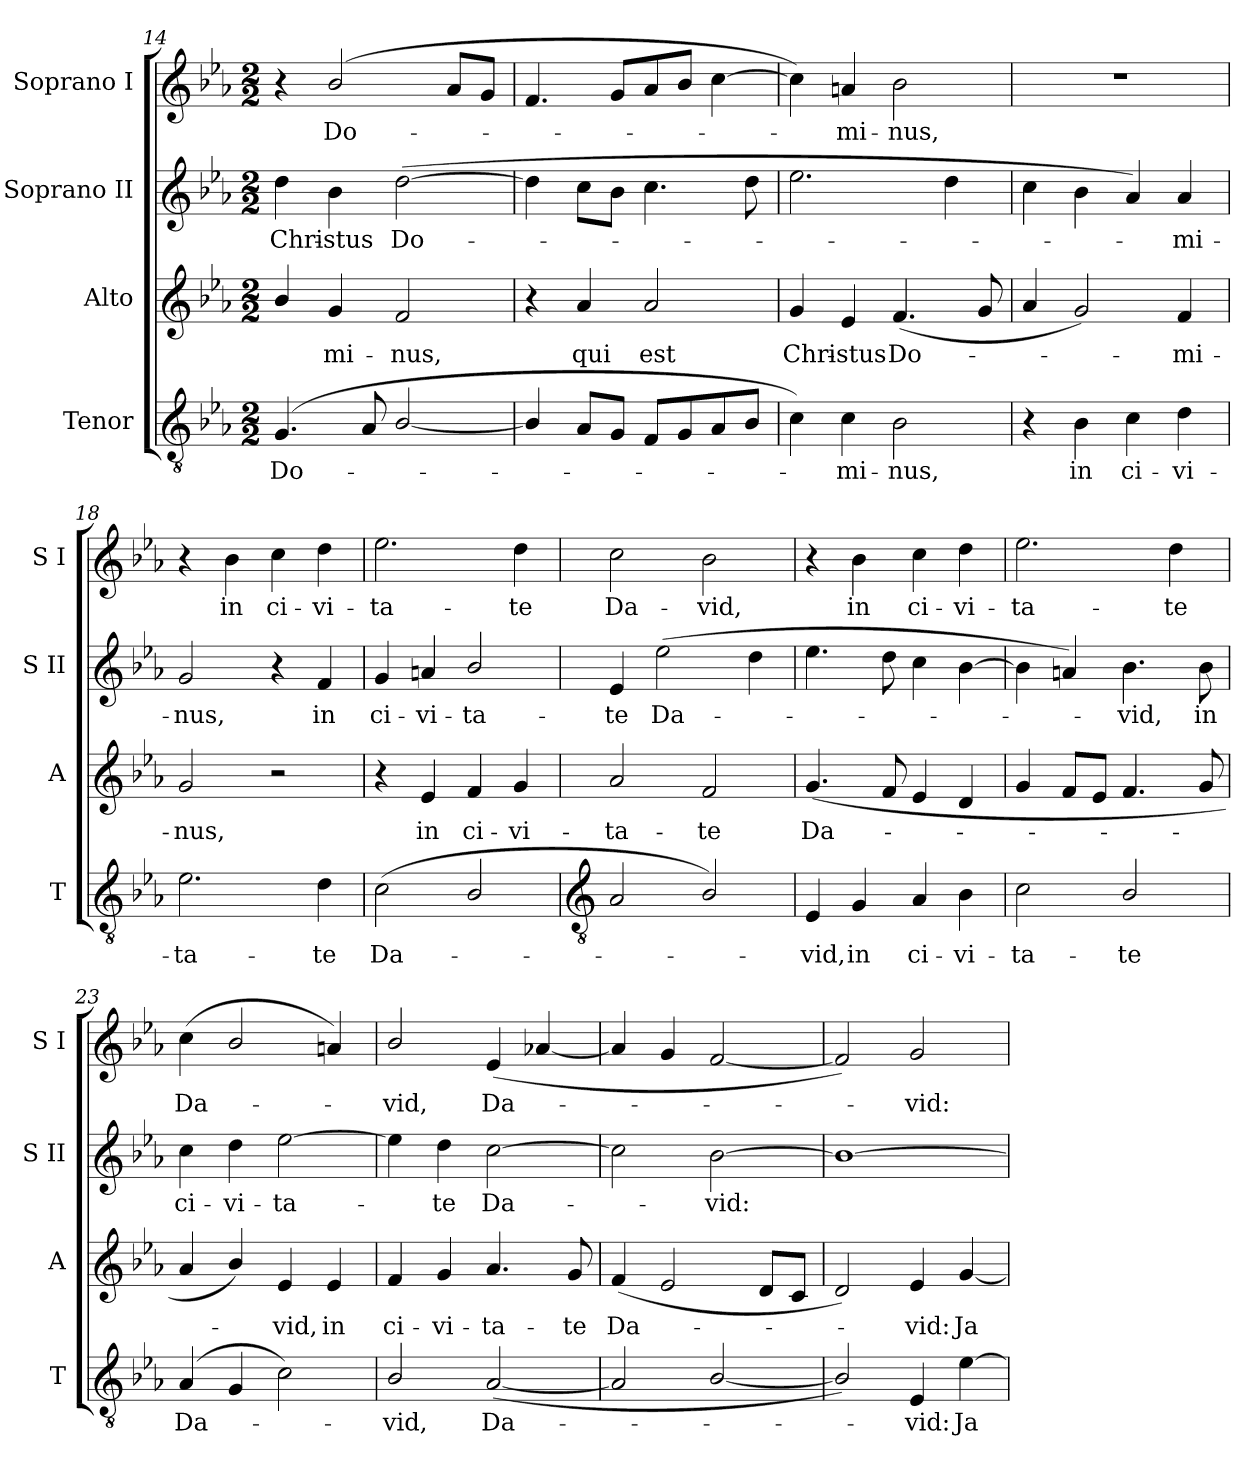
**kern	**text	**kern	**text	**kern	**text	**kern	**text
*part4	*part4	*part3	*part3	*part2	*part2	*part1	*part1
*staff4	*staff4	*staff3	*staff3	*staff2	*staff2	*staff1	*staff1
*I"Tenor	*	*I"Alto	*	*I"Soprano II	*	*I"Soprano I	*
*I'T	*	*I'A	*	*I'S II	*	*I'S I	*
*clefGv2	*	*clefG2	*	*clefG2	*	*clefG2	*
*k[b-e-a-]	*	*k[b-e-a-]	*	*k[b-e-a-]	*	*k[b-e-a-]	*
*E-:	*	*E-:	*	*E-:	*	*E-:	*
*M2/2	*	*M2/2	*	*M2/2	*	*M2/2	*
=14	=14	=14	=14	=14	=14	=14	=14
!	!LO:LY:b	!	!	!	!LO:LY:b	!	!
(<4.G	Do-	4b-/	.	4dd	Chri-	4r	.
!	!	!	!LO:LY:b	!	!LO:LY:b	!	!LO:LY:b
.	.	4g	mi-	4b-	-stus	(<2b-/	Do-
8A-	.	.	.	.	.	.	.
!	!	!	!LO:LY:b	!	!LO:LY:b	!	!
[2B-/	.	2f	-nus,	(>[2dd	Do-	.	.
.	.	.	.	.	.	8a-L	.
.	.	.	.	.	.	8gJ	.
=15	=15	=15	=15	=15	=15	=15	=15
4B-/]	.	4r	.	4dd]	.	4.f	.
!	!	!	!LO:LY:b	!	!	!	!
8A-L	.	4a-	qui	8ccL	.	.	.
8GJ	.	.	.	8b-J	.	8gL	.
!	!	!	!LO:LY:b	!	!	!	!
8FL	.	2a-	est	4.cc	.	8a-	.
8G	.	.	.	.	.	8b-J	.
8A-	.	.	.	.	.	[4cc	.
8B-J	.	.	.	8dd	.	.	.
=16	=16	=16	=16	=16	=16	=16	=16
!	!	!	!LO:LY:b	!	!	!	!
4c)	.	4g	Chri-	2.ee-	.	4cc])	.
!	!LO:LY:b	!	!LO:LY:b	!	!	!	!LO:LY:b
4c	mi-	4e-	-stus	.	.	4an	mi-
!	!LO:LY:b	!	!LO:LY:b	!	!	!	!LO:LY:b
2B-	-nus,	(<4.f	Do-	.	.	2b-	-nus,
.	.	.	.	4dd	.	.	.
.	.	8g	.	.	.	.	.
=17	=17	=17	=17	=17	=17	=17	=17
4r	.	4a-	.	4cc	.	1r	.
!	!LO:LY:b	!	!	!	!	!	!
4B-	in	2g)	.	4b-\	.	.	.
!	!LO:LY:b	!	!	!	!	!	!
4c	ci-	.	.	4a-)	.	.	.
!	!LO:LY:b	!	!LO:LY:b	!	!LO:LY:b	!	!
4d	-vi-	4f	mi-	4a-	mi-	.	.
=18	=18	=18	=18	=18	=18	=18	=18
!	!LO:LY:b	!	!LO:LY:b	!	!LO:LY:b	!	!
2.e-	-ta-	2g	-nus,	2g	-nus,	4r	.
!	!	!	!	!	!	!	!LO:LY:b
.	.	.	.	.	.	4b-	in
!	!	!	!	!	!	!	!LO:LY:b
.	.	2r	.	4r	.	4cc	ci-
!	!LO:LY:b	!	!	!	!LO:LY:b	!	!LO:LY:b
4d	-te	.	.	4f	in	4dd	-vi-
=19	=19	=19	=19	=19	=19	=19	=19
!	!LO:LY:b	!	!	!	!LO:LY:b	!	!LO:LY:b
(<2c	Da-	4r	.	4g	ci-	2.ee-	-ta-
!	!	!	!LO:LY:b	!	!LO:LY:b	!	!
.	.	4e-	in	4an	-vi-	.	.
!	!	!	!LO:LY:b	!	!LO:LY:b	!	!
2B-/	.	4f	ci-	2b-/	-ta-	.	.
!	!	!	!LO:LY:b	!	!	!	!LO:LY:b
.	.	4g	-vi-	.	.	4dd	-te
!!LO:LB:g=z
=20	=20	=20	=20	=20	=20	=20	=20
*clefGv2	*	*	*	*	*	*	*
!	!	!	!LO:LY:b	!	!LO:LY:b	!	!LO:LY:b
2A-	.	2a-	-ta-	4e-	-te	2cc	Da-
!	!	!	!	!	!LO:LY:b	!	!
.	.	.	.	(>2ee-	Da-	.	.
!	!	!	!LO:LY:b	!	!	!	!LO:LY:b
2B-/)	.	2f	-te	.	.	2b-	-vid,
.	.	.	.	4dd	.	.	.
=21	=21	=21	=21	=21	=21	=21	=21
!	!LO:LY:b	!	!LO:LY:b	!	!	!	!
4E-	vid,	(<4.g	Da-	4.ee-	.	4r	.
!	!LO:LY:b	!	!	!	!	!	!LO:LY:b
4G	in	.	.	.	.	4b-	in
.	.	8f	.	8dd	.	.	.
!	!LO:LY:b	!	!	!	!	!	!LO:LY:b
4A-	ci-	4e-	.	4cc	.	4cc	ci-
!	!LO:LY:b	!	!	!	!	!	!LO:LY:b
4B-	-vi-	4d	.	[4b-	.	4dd	-vi-
=22	=22	=22	=22	=22	=22	=22	=22
!	!LO:LY:b	!	!	!	!	!	!LO:LY:b
2c	-ta-	4g	.	4b-]	.	2.ee-	-ta-
.	.	8fL	.	4an)	.	.	.
.	.	8e-J	.	.	.	.	.
!	!LO:LY:b	!	!	!	!LO:LY:b	!	!
2B-/	-te	4.f	.	4.b-	vid,	.	.
!	!	!	!	!	!	!	!LO:LY:b
.	.	.	.	.	.	4dd	-te
!	!	!	!	!	!LO:LY:b	!	!
.	.	8g	.	8b-	in	.	.
=23	=23	=23	=23	=23	=23	=23	=23
!	!LO:LY:b	!	!	!	!LO:LY:b	!	!LO:LY:b
(<4A-	Da-	4a-	.	4cc	ci-	(<4cc	Da-
!	!	!	!	!	!LO:LY:b	!	!
4G	.	4b-/)	.	4dd	-vi-	2b-/	.
!	!	!	!LO:LY:b	!	!LO:LY:b	!	!
2c)	.	4e-	vid,	[2ee-	-ta-	.	.
!	!	!	!LO:LY:b	!	!	!	!
.	.	4e-	in	.	.	4an)	.
=24	=24	=24	=24	=24	=24	=24	=24
!	!LO:LY:b	!	!LO:LY:b	!	!	!	!LO:LY:b
2B-/	vid,	4f	ci-	4ee-]	.	2b-/	vid,
!	!	!	!LO:LY:b	!	!LO:LY:b	!	!
.	.	4g	-vi-	4dd	te	.	.
!	!LO:LY:b	!	!LO:LY:b	!	!LO:LY:b	!	!LO:LY:b
(<[2A-	Da-	4.a-	-ta-	[2cc	Da-	(<4e-	Da-
.	.	.	.	.	.	[4a-X	.
!	!	!	!LO:LY:b	!	!	!	!
.	.	8g	-te	.	.	.	.
=25	=25	=25	=25	=25	=25	=25	=25
!	!	!	!LO:LY:b	!	!	!	!
2A-]	.	(<4f	Da-	2cc]	.	4a-]	.
.	.	2e-	.	.	.	4g	.
!	!	!	!	!	!LO:LY:b	!	!
[2B-/	.	.	.	[2b-\	vid:	[2f	.
.	.	8dL	.	.	.	.	.
.	.	8cJ	.	.	.	.	.
=26	=26	=26	=26	=26	=26	=26	=26
2B-/])	.	2d)	.	1b-_	.	2f])	.
!	!LO:LY:b	!	!LO:LY:b	!	!	!	!LO:LY:b
4E-	vid:	4e-	vid:	.	.	2g	vid:
!	!LO:LY:b	!	!LO:LY:b	!	!	!	!
[4e-	Ja-	[4g	Ja-	.	.	.	.
=	=	=	=	=	=	=	=
*-	*-	*-	*-	*-	*-	*-	*-
